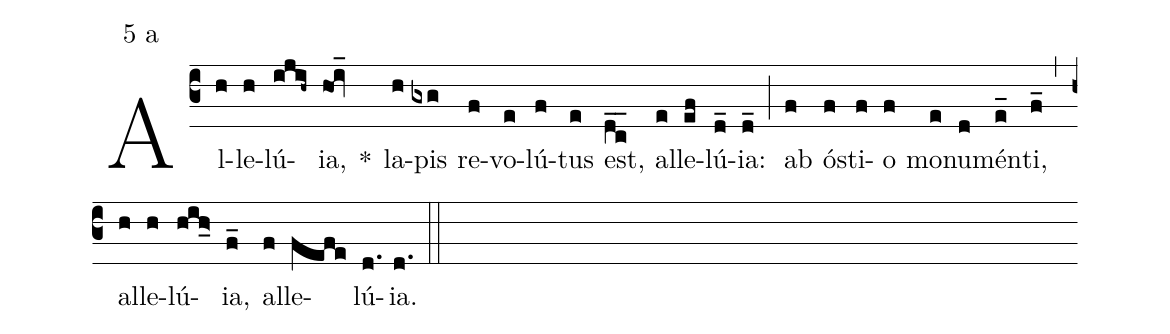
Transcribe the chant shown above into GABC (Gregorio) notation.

mode:5 a;
%%
(c3) Al(h)le(h)lú(ijih~){ia},(hoi_) *() la(h)pis(gxg) re(f)vo(e)lú(f)tus(e) est,(dc__) al(e)le(ef)lú(d_){ia}:(d_) (;) ab(f) ós(f)ti(f)o(f) mo(e)nu(d)mén(e_)ti,(f_) (,) al(h)le(h)lú(hih>_0){ia},(f_) al(f)le(fefe)lú(d.){ia}.(d.) (::)
